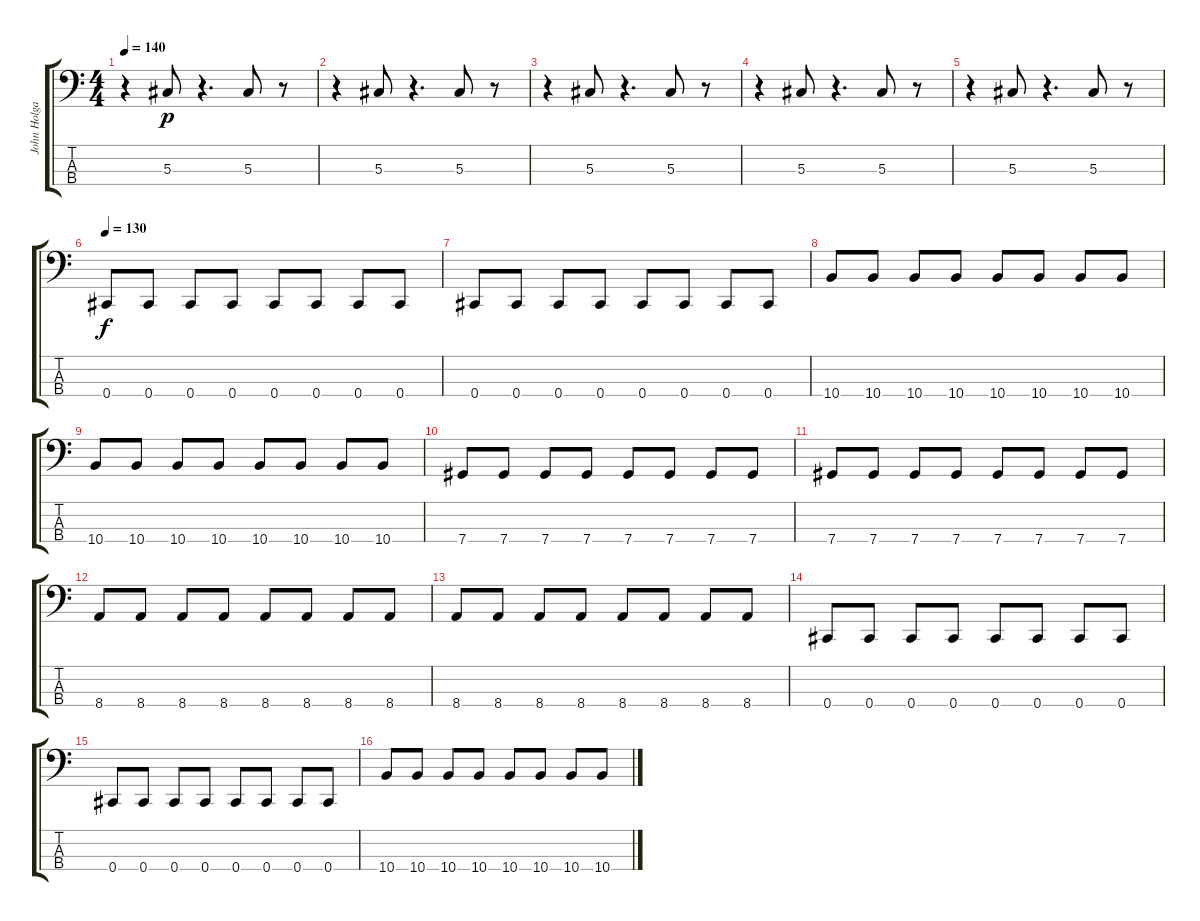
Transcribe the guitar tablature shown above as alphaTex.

\track ("John Holgado" "John Holga") {instrument electricbasspick}
\staff {score tabs}
\tuning (Gb2 Db2 Ab1 Db1) {hide}
\ts (4 4)
\tempo 140
\clef f4
\ks c
r.4{dy p} 5.3.8 r.4{d} 5.3.8 r.8 |
r.4 5.3.8 r.4{d} 5.3.8 r.8 |
r.4 5.3.8 r.4{d} 5.3.8 r.8 |
r.4 5.3.8 r.4{d} 5.3.8 r.8 |
r.4 5.3.8 r.4{d} 5.3.8 r.8 |
\tempo 130
0.4.8{dy f} 0.4.8 0.4.8 0.4.8 0.4.8 0.4.8 0.4.8 0.4.8 |
0.4.8 0.4.8 0.4.8 0.4.8 0.4.8 0.4.8 0.4.8 0.4.8 |
10.4.8 10.4.8 10.4.8 10.4.8 10.4.8 10.4.8 10.4.8 10.4.8 |
10.4.8 10.4.8 10.4.8 10.4.8 10.4.8 10.4.8 10.4.8 10.4.8 |
7.4.8 7.4.8 7.4.8 7.4.8 7.4.8 7.4.8 7.4.8 7.4.8 |
7.4.8 7.4.8 7.4.8 7.4.8 7.4.8 7.4.8 7.4.8 7.4.8 |
8.4.8 8.4.8 8.4.8 8.4.8 8.4.8 8.4.8 8.4.8 8.4.8 |
8.4.8 8.4.8 8.4.8 8.4.8 8.4.8 8.4.8 8.4.8 8.4.8 |
0.4.8 0.4.8 0.4.8 0.4.8 0.4.8 0.4.8 0.4.8 0.4.8 |
0.4.8 0.4.8 0.4.8 0.4.8 0.4.8 0.4.8 0.4.8 0.4.8 |
10.4.8 10.4.8 10.4.8 10.4.8 10.4.8 10.4.8 10.4.8 10.4.8
